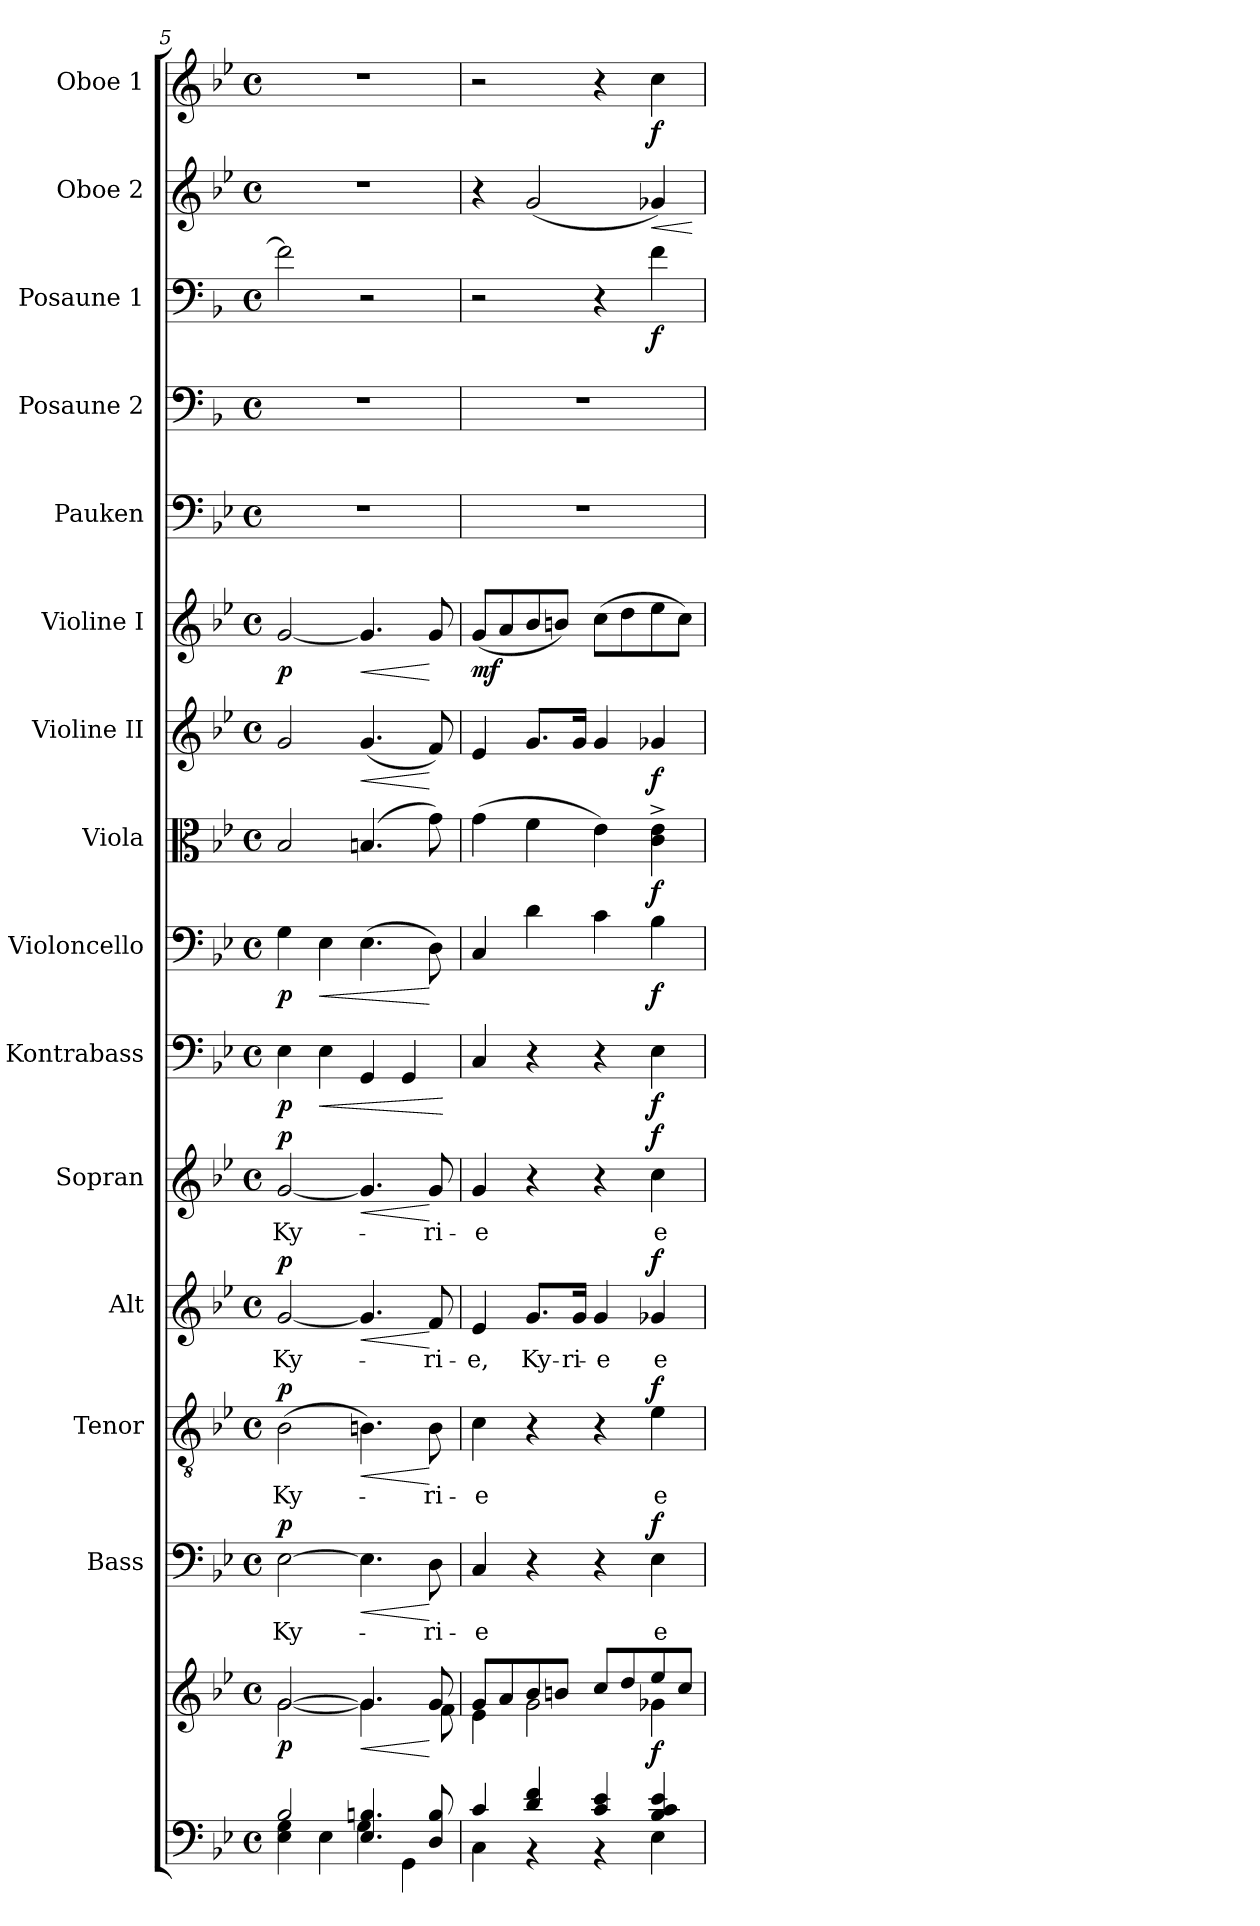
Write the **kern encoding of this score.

**kern	**kern	**dynam	**kern	**text	**dynam	**kern	**text	**dynam	**kern	**text	**dynam	**kern	**text	**dynam	**kern	**dynam	**kern	**dynam	**kern	**dynam	**kern	**dynam	**kern	**dynam	**kern	**kern	**kern	**dynam	**kern	**dynam	**kern	**dynam
*part15	*part15	*part15	*part14	*part14	*part14	*part13	*part13	*part13	*part12	*part12	*part12	*part11	*part11	*part11	*part10	*part10	*part9	*part9	*part8	*part8	*part7	*part7	*part6	*part6	*part5	*part4	*part3	*part3	*part2	*part2	*part1	*part1
*staff16	*staff15	*staff15/16	*staff14	*staff14	*staff14	*staff13	*staff13	*staff13	*staff12	*staff12	*staff12	*staff11	*staff11	*staff11	*staff10	*staff10	*staff9	*staff9	*staff8	*staff8	*staff7	*staff7	*staff6	*staff6	*staff5	*staff4	*staff3	*staff3	*staff2	*staff2	*staff1	*staff1
*	*	*	*I"Bass	*	*	*I"Tenor	*	*	*I"Alt	*	*	*I"Sopran	*	*	*I"Kontrabass	*	*I"Violoncello	*	*I"Viola	*	*I"Violine II	*	*I"Violine I	*	*I"Pauken	*I"Posaune 2	*I"Posaune 1	*	*I"Oboe 2	*	*I"Oboe 1	*
*	*	*	*I'B.	*	*	*I'T.	*	*	*I'A.	*	*	*I'S.	*	*	*I'Kb.	*	*I'Vc.	*	*I'Vla.	*	*I'Vl. II	*	*I'Vl. I	*	*I'Pk.	*I'Pos. 2	*I'Pos. 1	*	*I'Ob. 2	*	*I'Ob. 1	*
*clefF4	*clefG2	*	*clefF4	*	*	*clefGv2	*	*	*clefG2	*	*	*clefG2	*	*	*clefF4	*	*clefF4	*	*clefC3	*	*clefG2	*	*clefG2	*	*clefF4	*clefF4	*clefF4	*	*clefG2	*	*clefG2	*
*	*	*	*	*	*	*	*	*	*	*	*	*	*	*	*ITrd7c12	*	*	*	*	*	*	*	*	*	*	*ITrd4c7	*ITrd4c7	*	*	*	*	*
*k[b-e-]	*k[b-e-]	*	*k[b-e-]	*	*	*k[b-e-]	*	*	*k[b-e-]	*	*	*k[b-e-]	*	*	*k[b-e-]	*	*k[b-e-]	*	*k[b-e-]	*	*k[b-e-]	*	*k[b-e-]	*	*k[b-e-]	*k[b-e-]	*k[b-e-]	*	*k[b-e-]	*	*k[b-e-]	*
*B-:	*B-:	*	*B-:	*	*	*B-:	*	*	*B-:	*	*	*B-:	*	*	*B-:	*	*B-:	*	*B-:	*	*B-:	*	*B-:	*	*B-:	*B-:	*B-:	*	*B-:	*	*B-:	*
*M4/4	*M4/4	*	*M4/4	*	*	*M4/4	*	*	*M4/4	*	*	*M4/4	*	*	*M4/4	*	*M4/4	*	*M4/4	*	*M4/4	*	*M4/4	*	*M4/4	*M4/4	*M4/4	*	*M4/4	*	*M4/4	*
*met(c)	*met(c)	*	*met(c)	*	*	*met(c)	*	*	*met(c)	*	*	*met(c)	*	*	*met(c)	*	*met(c)	*	*met(c)	*	*met(c)	*	*met(c)	*	*met(c)	*met(c)	*met(c)	*	*met(c)	*	*met(c)	*
=5	=5	=5	=5	=5	=5	=5	=5	=5	=5	=5	=5	=5	=5	=5	=5	=5	=5	=5	=5	=5	=5	=5	=5	=5	=5	=5	=5	=5	=5	=5	=5	=5
*^	*^	*	*	*	*	*	*	*	*	*	*	*	*	*	*	*	*	*	*	*	*	*	*	*	*	*	*	*	*	*	*	*
!	!	!	!	!LO:DY:b	!	!LO:LY:b	!LO:DY:a	!	!LO:LY:b	!LO:DY:a	!	!LO:LY:b	!LO:DY:a	!	!LO:LY:b	!LO:DY:a	!	!LO:DY:b	!	!LO:DY:b	!	!	!	!	!	!LO:DY:b	!	!	!	!	!	!	!	!
2B-/	4E-\ 4G\	[>2g/	[<2g\	p	[2E-\	Ky-	p	(>2B-\	Ky-	p	[2g/	Ky-	p	[2g/	Ky-	p	4EE-\	p	4G\	p	2B-/	.	2g/	.	[2g/	p	1r	1r	2B-\]	.	1r	.	1r	.
!	!	!	!	!	!	!	!	!	!	!	!	!	!	!	!	!	!	!LO:HP:b	!	!LO:HP:b	!	!	!	!	!	!	!	!	!	!	!	!	!	!
.	4E-\	.	.	.	.	.	.	.	.	.	.	.	.	.	.	.	4EE-\	<	4E-\	<	.	.	.	.	.	.	.	.	.	.	.	.	.	.
!	!	!	!	!LO:HP:b	!	!	!LO:HP:b	!	!	!LO:HP:b	!	!	!LO:HP:b	!	!	!LO:HP:b	!	!	!	!	!	!	!	!LO:HP:b	!	!LO:HP:b	!	!	!	!	!	!	!	!
4.E-/ 4.Bn/	4G\	4.g/]	4.g\]	<	4.E-\]	.	<	4.Bn\)	.	<	4.g/]	.	<	4.g/]	.	<	4GGG/	.	(>4.E-\	.	(4.Bn/	.	(<4.g/	<	4.g/]	<	.	.	2r	.	.	.	.	.
.	4GG\	.	.	.	.	.	.	.	.	.	.	.	.	.	.	.	4GGG/	.	.	.	.	.	.	.	.	.	.	.	.	.	.	.	.	.
!	!	!	!	!	!	!LO:LY:b	!	!	!LO:LY:b	!	!	!LO:LY:b	!	!	!LO:LY:b	!	!	!	!	!	!	!	!	!	!	!	!	!	!	!	!	!	!	!
8D/ 8B/	.	8g/	8f\	[	8D\	-ri-	[	8B\	-ri-	[	8f/	-ri-	[	8g/	-ri-	[	.	.	8D\)	[	8g\)	.	8f/)	[	8g/	[	.	.	.	.	.	.	.	.
*v	*v	*	*	*	*	*	*	*	*	*	*	*	*	*	*	*	*	*	*	*	*	*	*	*	*	*	*	*	*	*	*	*	*	*
*	*v	*v	*	*	*	*	*	*	*	*	*	*	*	*	*	*	*	*	*	*	*	*	*	*	*	*	*	*	*	*	*	*	*
.	.	.	.	.	.	.	.	.	.	.	.	.	.	.	.	[	.	.	.	.	.	.	.	.	.	.	.	.	.	.	.	.
=6	=6	=6	=6	=6	=6	=6	=6	=6	=6	=6	=6	=6	=6	=6	=6	=6	=6	=6	=6	=6	=6	=6	=6	=6	=6	=6	=6	=6	=6	=6	=6	=6
*^	*^	*	*	*	*	*	*	*	*	*	*	*	*	*	*	*	*	*	*	*	*	*	*	*	*	*	*	*	*	*	*	*
!	!	!	!	!	!	!LO:LY:b	!	!	!LO:LY:b	!	!	!LO:LY:b	!	!	!LO:LY:b	!	!	!	!	!	!	!	!	!	!	!LO:DY:b	!	!	!	!	!	!	!	!
4c/	4C\	8g/L	4e-\	.	4C/	-e	.	4c\	-e	.	4e-/	-e,	.	4g/	-e	.	4CC/	.	4C/	.	(>4g\	.	4e-/	.	(<8g/L	mf	1r	1r	2r	.	4r	.	2r	.
.	.	8a/	.	.	.	.	.	.	.	.	.	.	.	.	.	.	.	.	.	.	.	.	.	.	8a/	.	.	.	.	.	.	.	.	.
!	!	!	!	!	!	!	!	!	!	!	!	!LO:LY:b	!	!	!	!	!	!	!	!	!	!	!	!	!	!	!	!	!	!	!	!	!	!
4d/ 4f/	4rBB	8b-/	2g\	.	4r	.	.	4r	.	.	8.g/L	Ky-	.	4r	.	.	4r	.	4d\	.	4f\	.	8.g/L	.	8b-/	.	.	.	.	.	(<2g/	.	.	.
.	.	8bn/J	.	.	.	.	.	.	.	.	.	.	.	.	.	.	.	.	.	.	.	.	.	.	8bn/J)	.	.	.	.	.	.	.	.	.
!	!	!	!	!	!	!	!	!	!	!	!	!LO:LY:b	!	!	!	!	!	!	!	!	!	!	!	!	!	!	!	!	!	!	!	!	!	!
.	.	.	.	.	.	.	.	.	.	.	16g/Jk	-ri-	.	.	.	.	.	.	.	.	.	.	16g/Jk	.	.	.	.	.	.	.	.	.	.	.
!	!	!	!	!	!	!	!	!	!	!	!	!LO:LY:b	!	!	!	!	!	!	!	!	!	!	!	!	!	!	!	!	!	!	!	!	!	!
4c/ 4e-/	4rBB	8cc/L	.	.	4r	.	.	4r	.	.	4g/	-e	.	4r	.	.	4r	.	4c\	.	4e-\)	.	4g/	.	(>8cc\L	.	.	.	4r	.	.	.	4r	.
.	.	8dd/	.	.	.	.	.	.	.	.	.	.	.	.	.	.	.	.	.	.	.	.	.	.	8dd\	.	.	.	.	.	.	.	.	.
!	!	!	!	!LO:DY:b	!	!LO:LY:b	!LO:DY:a	!	!LO:LY:b	!LO:DY:a	!	!LO:LY:b	!LO:DY:a	!	!LO:LY:b	!LO:DY:a	!	!LO:DY:b	!	!LO:DY:b	!	!LO:DY:b	!	!LO:DY:b	!	!	!	!	!	!LO:DY:b	!	!LO:HP:b	!	!LO:DY:b
4B-/ 4c/ 4e-/	4E-\	8ee-/	4g-X\	f	4E-\	e-	f	4e-\	e-	f	4g-X/	e-	f	4cc\	e-	f	4EE-\	f	4B-\	f	4c\^> 4e-\^>	f	4g-X/	f	8ee-\	.	.	.	4B-\	f	4g-X/)	<	4cc\	f
.	.	8cc/J	.	.	.	.	.	.	.	.	.	.	.	.	.	.	.	.	.	.	.	.	.	.	8cc\J)	.	.	.	.	.	.	.	.	.
*v	*v	*	*	*	*	*	*	*	*	*	*	*	*	*	*	*	*	*	*	*	*	*	*	*	*	*	*	*	*	*	*	*	*	*
*	*v	*v	*	*	*	*	*	*	*	*	*	*	*	*	*	*	*	*	*	*	*	*	*	*	*	*	*	*	*	*	*	*	*
.	.	.	.	.	.	.	.	.	.	.	.	.	.	.	.	.	.	.	.	.	.	.	.	.	.	.	.	.	.	[	.	.
=	=	=	=	=	=	=	=	=	=	=	=	=	=	=	=	=	=	=	=	=	=	=	=	=	=	=	=	=	=	=	=	=
*-	*-	*-	*-	*-	*-	*-	*-	*-	*-	*-	*-	*-	*-	*-	*-	*-	*-	*-	*-	*-	*-	*-	*-	*-	*-	*-	*-	*-	*-	*-	*-	*-
